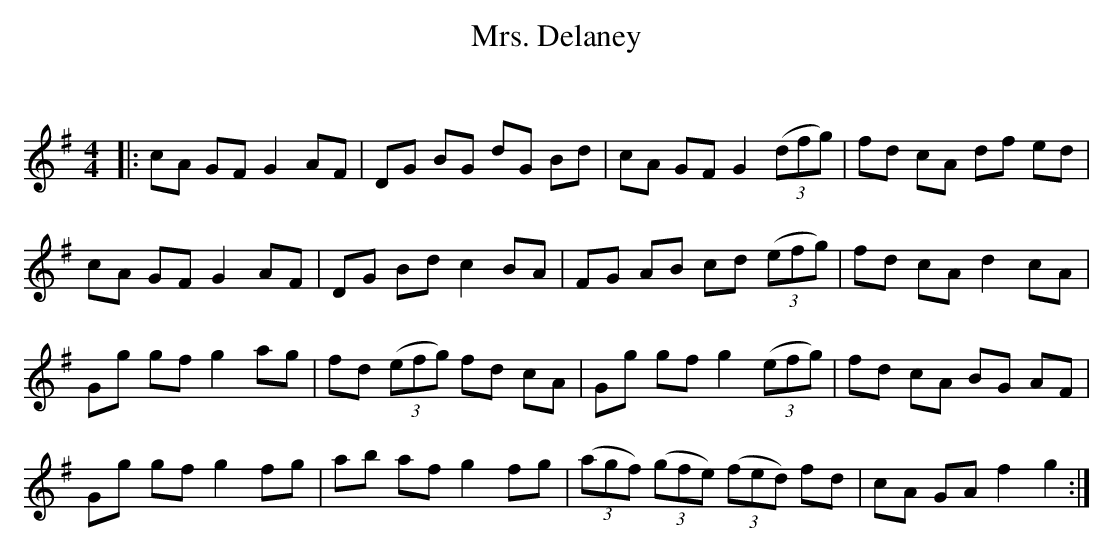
X:1
T: Mrs. Delaney
C:
Q: 232
K:G
M:4/4
L:1/8
|:cA GF G2 AF|DG BG dG Bd|cA GF G2 ((3dfg) |fd cA df ed|
cA GF G2 AF|DG Bd c2 BA|FG AB cd ((3efg) |fd cA d2 cA|
Gg gf g2 ag|fd ((3efg) fd cA|Gg gf g2 ((3efg) |fd cA BG AF|
Gg gf g2 fg|ab af g2 fg|((3agf) ((3gfe) ((3fed) fd|cA GA f2 g2:|
